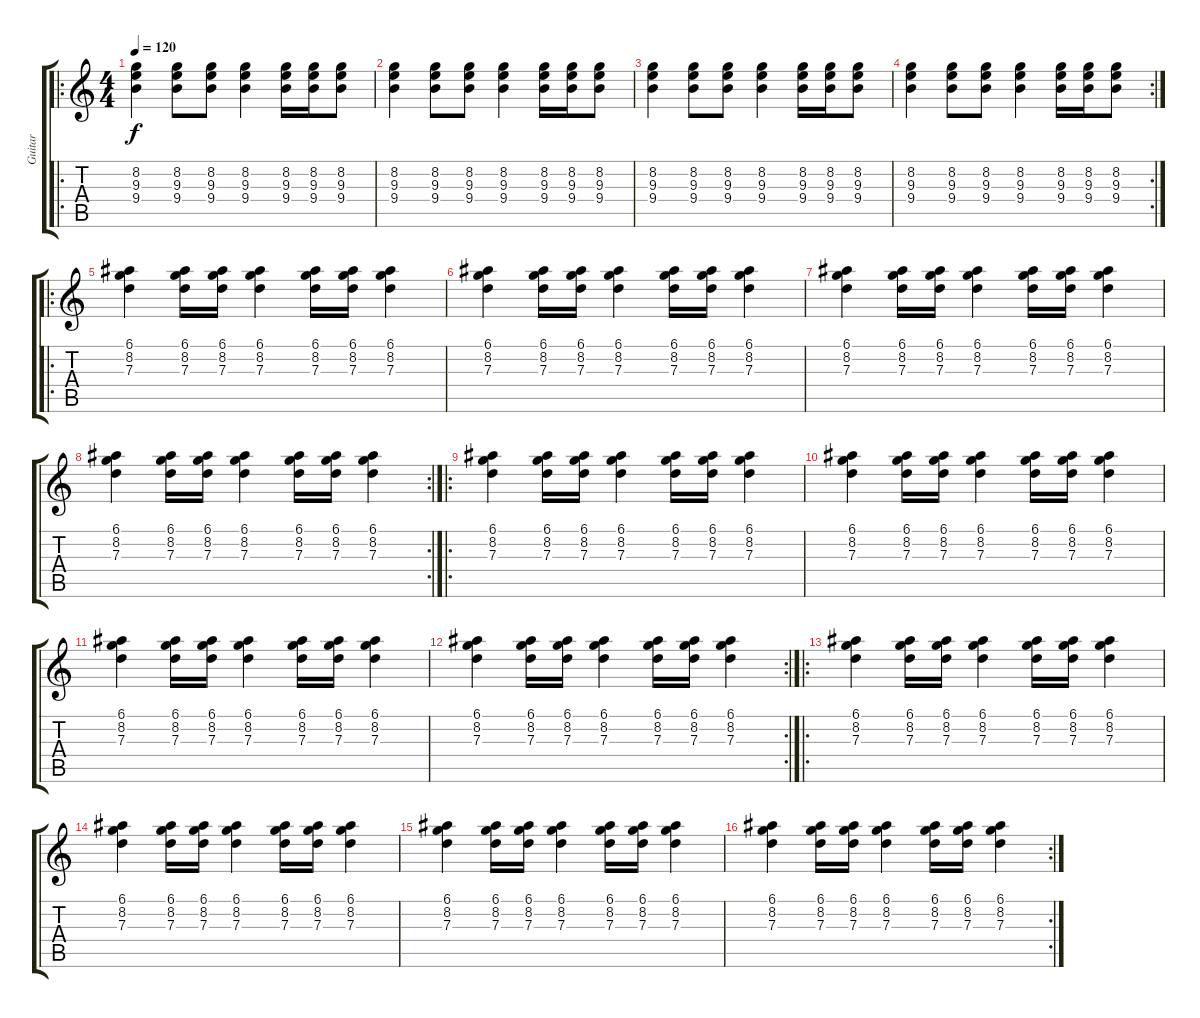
\track ("Guitar" "Guitar") {instrument electricguitarclean}
\staff {score tabs}
\tuning (E4 B3 G3 D3 A2 E2) {hide}
\ro
\ts (4 4)
\tempo 120
\clef g2
\ks c
(8.2 9.3 9.4).4{dy f} (8.2 9.3 9.4).8 (8.2 9.3 9.4).8 (8.2 9.3 9.4).4 (8.2 9.3 9.4).16 (8.2 9.3 9.4).16 (8.2 9.3 9.4).8 |
(8.2 9.3 9.4).4 (8.2 9.3 9.4).8 (8.2 9.3 9.4).8 (8.2 9.3 9.4).4 (8.2 9.3 9.4).16 (8.2 9.3 9.4).16 (8.2 9.3 9.4).8 |
(8.2 9.3 9.4).4 (8.2 9.3 9.4).8 (8.2 9.3 9.4).8 (8.2 9.3 9.4).4 (8.2 9.3 9.4).16 (8.2 9.3 9.4).16 (8.2 9.3 9.4).8 |
\rc 2
(8.2 9.3 9.4).4 (8.2 9.3 9.4).8 (8.2 9.3 9.4).8 (8.2 9.3 9.4).4 (8.2 9.3 9.4).16 (8.2 9.3 9.4).16 (8.2 9.3 9.4).8 |
\ro
(6.1 8.2 7.3).4 (6.1 8.2 7.3).16 (6.1 8.2 7.3).16 (6.1 8.2 7.3).4 (6.1 8.2 7.3).16 (6.1 8.2 7.3).16 (6.1 8.2 7.3).4 |
(6.1 8.2 7.3).4 (6.1 8.2 7.3).16 (6.1 8.2 7.3).16 (6.1 8.2 7.3).4 (6.1 8.2 7.3).16 (6.1 8.2 7.3).16 (6.1 8.2 7.3).4 |
(6.1 8.2 7.3).4 (6.1 8.2 7.3).16 (6.1 8.2 7.3).16 (6.1 8.2 7.3).4 (6.1 8.2 7.3).16 (6.1 8.2 7.3).16 (6.1 8.2 7.3).4 |
\rc 2
(6.1 8.2 7.3).4 (6.1 8.2 7.3).16 (6.1 8.2 7.3).16 (6.1 8.2 7.3).4 (6.1 8.2 7.3).16 (6.1 8.2 7.3).16 (6.1 8.2 7.3).4 |
\ro
(6.1 8.2 7.3).4 (6.1 8.2 7.3).16 (6.1 8.2 7.3).16 (6.1 8.2 7.3).4 (6.1 8.2 7.3).16 (6.1 8.2 7.3).16 (6.1 8.2 7.3).4 |
(6.1 8.2 7.3).4 (6.1 8.2 7.3).16 (6.1 8.2 7.3).16 (6.1 8.2 7.3).4 (6.1 8.2 7.3).16 (6.1 8.2 7.3).16 (6.1 8.2 7.3).4 |
(6.1 8.2 7.3).4 (6.1 8.2 7.3).16 (6.1 8.2 7.3).16 (6.1 8.2 7.3).4 (6.1 8.2 7.3).16 (6.1 8.2 7.3).16 (6.1 8.2 7.3).4 |
\rc 2
(6.1 8.2 7.3).4 (6.1 8.2 7.3).16 (6.1 8.2 7.3).16 (6.1 8.2 7.3).4 (6.1 8.2 7.3).16 (6.1 8.2 7.3).16 (6.1 8.2 7.3).4 |
\ro
(6.1 8.2 7.3).4 (6.1 8.2 7.3).16 (6.1 8.2 7.3).16 (6.1 8.2 7.3).4 (6.1 8.2 7.3).16 (6.1 8.2 7.3).16 (6.1 8.2 7.3).4 |
(6.1 8.2 7.3).4 (6.1 8.2 7.3).16 (6.1 8.2 7.3).16 (6.1 8.2 7.3).4 (6.1 8.2 7.3).16 (6.1 8.2 7.3).16 (6.1 8.2 7.3).4 |
(6.1 8.2 7.3).4 (6.1 8.2 7.3).16 (6.1 8.2 7.3).16 (6.1 8.2 7.3).4 (6.1 8.2 7.3).16 (6.1 8.2 7.3).16 (6.1 8.2 7.3).4 |
\rc 2
(6.1 8.2 7.3).4 (6.1 8.2 7.3).16 (6.1 8.2 7.3).16 (6.1 8.2 7.3).4 (6.1 8.2 7.3).16 (6.1 8.2 7.3).16 (6.1 8.2 7.3).4
